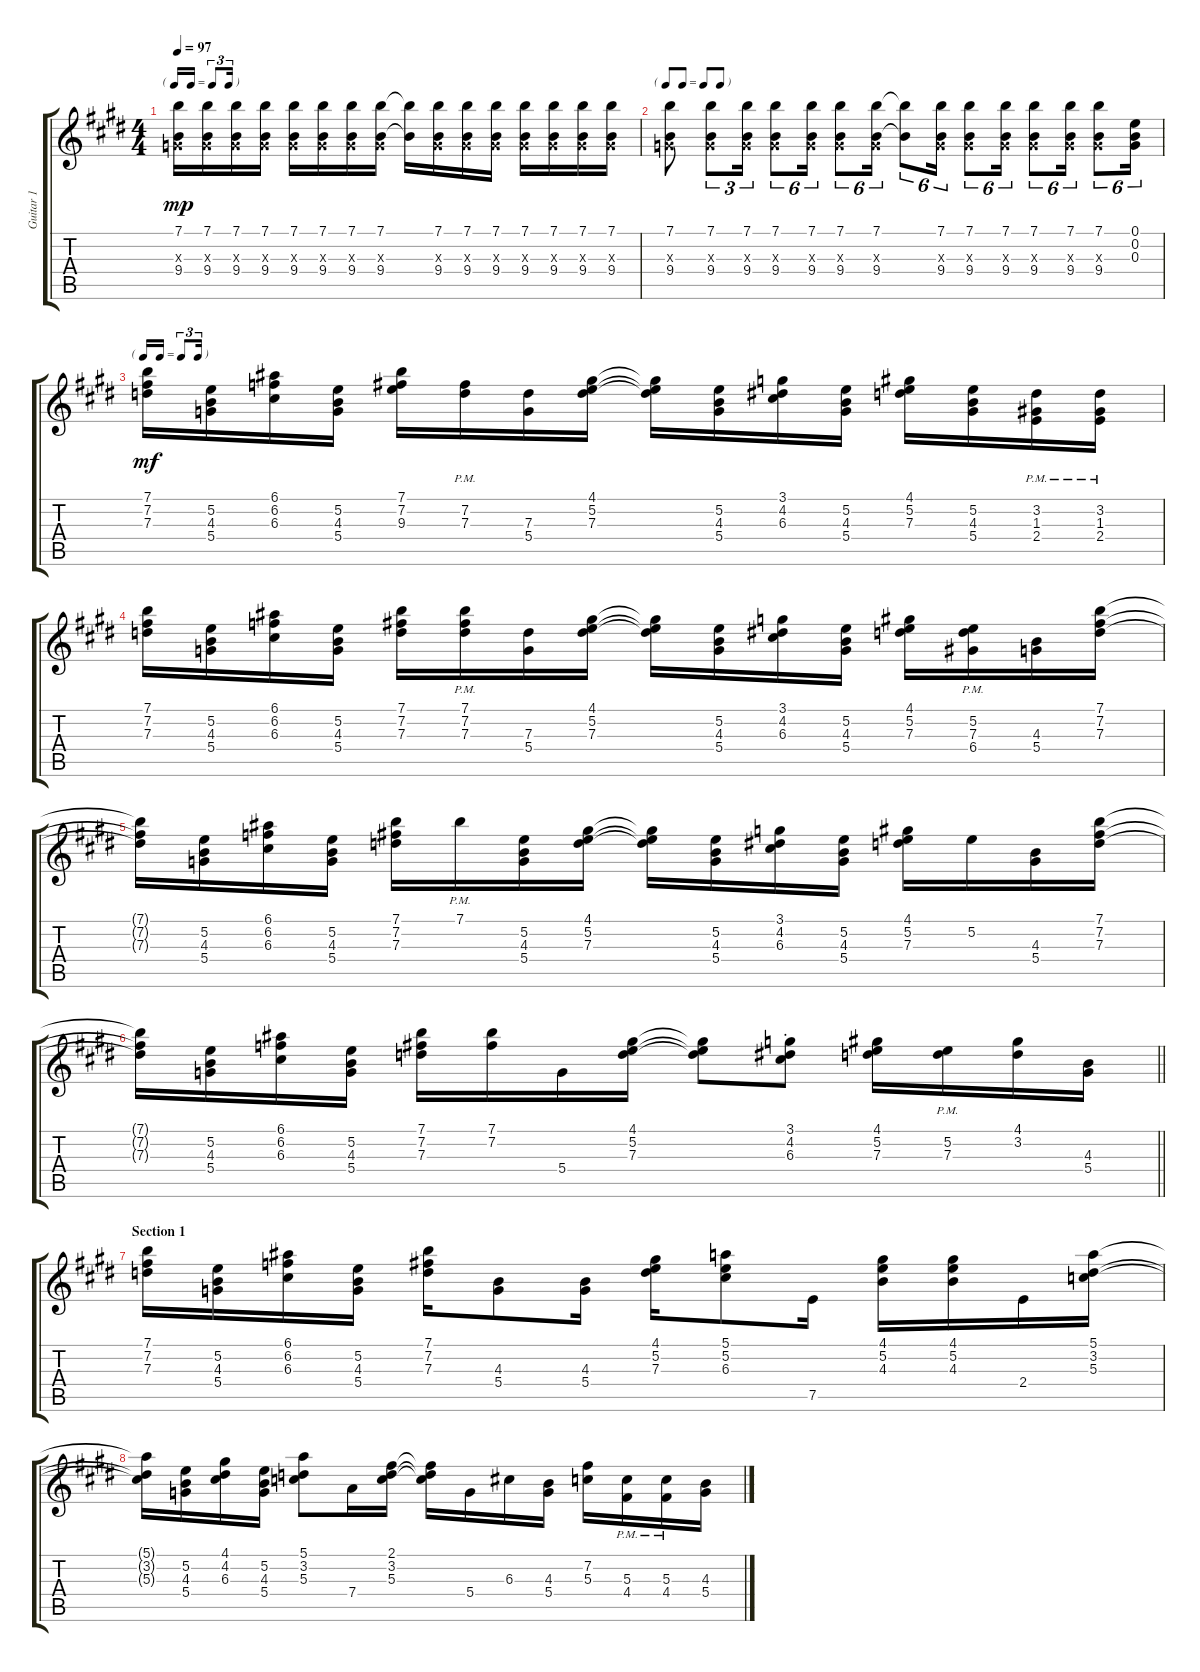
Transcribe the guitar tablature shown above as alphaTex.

\track ("Guitar 1" "Guitar 1") {instrument electricguitarclean}
\staff {score tabs}
\tuning (E4 B3 G3 D3 A2 E2) {hide}
\ts (4 4)
\tf triplet16th
\tempo 97
\clef g2
\ks e
(7.1 0.3{x} 9.4).16{dy mp instrument electricguitarclean} (7.1 0.3{x} 9.4).16 (7.1 0.3{x} 9.4).16 (7.1 0.3{x} 9.4).16 (7.1 0.3{x} 9.4).16 (7.1 0.3{x} 9.4).16 (7.1 0.3{x} 9.4).16 (7.1 0.3{x} 9.4).16 (7.1{t} 9.4{t}).16 (7.1 0.3{x} 9.4).16 (7.1 0.3{x} 9.4).16 (7.1 0.3{x} 9.4).16 (7.1 0.3{x} 9.4).16 (7.1 0.3{x} 9.4).16 (7.1 0.3{x} 9.4).16 (7.1 0.3{x} 9.4).16 |
\tf none
\ks c#minor
(7.1 0.3{x} 9.4).8 (7.1 0.3{x} 9.4).8{tu (3 2)} (7.1 0.3{x} 9.4).16{tu (3 2)} (7.1 0.3{x} 9.4).8{tu (6 4)} (7.1 0.3{x} 9.4).16{tu (6 4)} (7.1 0.3{x} 9.4).8{tu (6 4)} (7.1 0.3{x} 9.4).16{tu (6 4)} (7.1{t} 9.4{t}).8{tu (6 4)} (7.1 0.3{x} 9.4).16{tu (6 4)} (7.1 0.3{x} 9.4).8{tu (6 4)} (7.1 0.3{x} 9.4).16{tu (6 4)} (7.1 0.3{x} 9.4).8{tu (6 4)} (7.1 0.3{x} 9.4).16{tu (6 4)} (7.1 0.3{x} 9.4).8{tu (6 4)} (0.1 0.2 0.3).16{tu (6 4)} |
\tf triplet16th
\ks e
(7.1 7.2 7.3).16{dy mf} (5.2 4.3 5.4).16 (6.1 6.2 6.3).16 (5.2 4.3 5.4).16 (7.1 7.2 9.3).16 (7.2{pm} 7.3{pm}).16 (7.3 5.4).16 (4.1 5.2 7.3).16 (4.1{t} 5.2{t} 7.3{t}).16 (5.2 4.3 5.4).16 (3.1 4.2 6.3).16 (5.2 4.3 5.4).16 (4.1 5.2 7.3).16 (5.2 4.3 5.4).16 (3.2{pm} 1.3{pm} 2.4{pm}).16 (3.2{pm} 1.3{pm} 2.4{pm}).16 |
\ks c#minor
(7.1 7.2 7.3).16 (5.2 4.3 5.4).16 (6.1 6.2 6.3).16 (5.2 4.3 5.4).16 (7.1 7.2 7.3).16 (7.1{pm} 7.2{pm} 7.3{pm}).16 (7.3 5.4).16 (4.1 5.2 7.3).16 (4.1{t} 5.2{t} 7.3{t}).16 (5.2 4.3 5.4).16 (3.1 4.2 6.3).16 (5.2 4.3 5.4).16 (4.1 5.2 7.3).16 (5.2{pm} 7.3{pm} 6.4{pm}).16 (4.3 5.4).16 (7.1 7.2 7.3).16 |
\ks e
(7.1{t} 7.2{t} 7.3{t}).16 (5.2 4.3 5.4).16 (6.1 6.2 6.3).16 (5.2 4.3 5.4).16 (7.1 7.2 7.3).16 7.1{pm}.16 (5.2 4.3 5.4).16 (4.1 5.2 7.3).16 (4.1{t} 5.2{t} 7.3{t}).16 (5.2 4.3 5.4).16 (3.1 4.2 6.3).16 (5.2 4.3 5.4).16 (4.1 5.2 7.3).16 5.2.16 (4.3 5.4).16 (7.1 7.2 7.3).16 |
\barLineRight lightlight
\ks c#minor
(7.1{t} 7.2{t} 7.3{t}).16 (5.2 4.3 5.4).16 (6.1 6.2 6.3).16 (5.2 4.3 5.4).16 (7.1 7.2 7.3).16 (7.1 7.2).16 5.4.16 (4.1 5.2 7.3).16 (4.1{t} 5.2{t} 7.3{t}).8 (3.1{st} 4.2{st} 6.3{st}).8 (4.1 5.2 7.3).16 (5.2{pm} 7.3{pm}).16 (4.1 3.2).16 (4.3 5.4).16 |
\section ("" "Section 1")
\ks e
(7.1 7.2 7.3).16 (5.2 4.3 5.4).16 (6.1 6.2 6.3).16 (5.2 4.3 5.4).16 (7.1 7.2 7.3).16 (4.3 5.4).8 (4.3 5.4).16 (4.1 5.2 7.3).16 (5.1 5.2 6.3).8 7.5.16 (4.1 5.2 4.3).16 (4.1 5.2 4.3).16 2.4.16 (5.1 3.2 5.3).16 |
\ks c#minor
(5.1{t} 3.2{t} 5.3{t}).16 (5.2 4.3 5.4).16 (4.1 4.2 6.3).16 (5.2 4.3 5.4).16 (5.1 3.2 5.3).8 7.4.16 (2.1 3.2 5.3).16 (2.1{t} 3.2{t} 5.3{t}).16 5.4.16 6.3.16 (4.3 5.4).16 (7.2 5.3).16 (5.3{pm} 4.4{pm}).16 (5.3{pm} 4.4{pm}).16 (4.3 5.4).16
